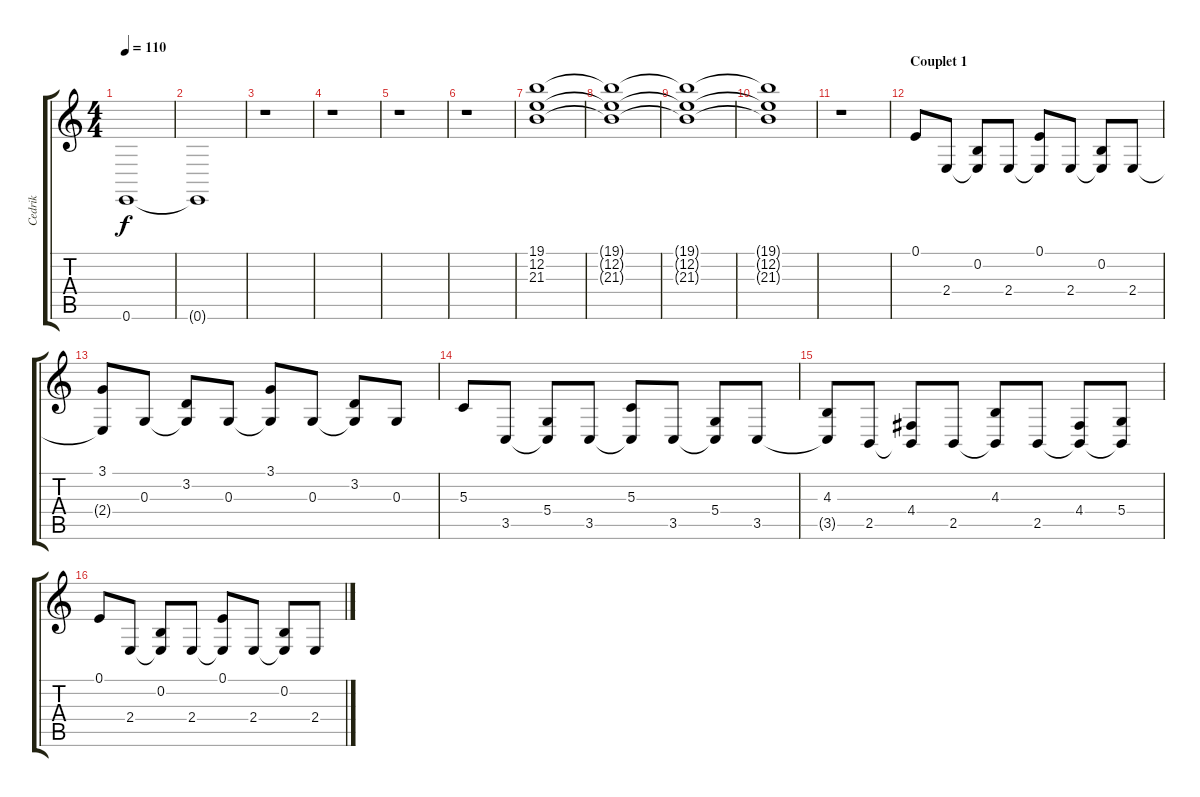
\track ("Cedrik" "Cedrik") {instrument acousticgrandpiano}
\staff {score tabs}
\tuning (E4 B3 G3 D3 A2 E2) {hide}
\ts (4 4)
\tempo 110
\clef g2
\ks c
0.6.1{dy f} |
0.6{t}.1 |
r.1 |
r.1 |
r.1 |
r.1 |
(19.1 12.2 21.3).1{volume 12 instrument stringensemble1} |
(19.1{t} 12.2{t} 21.3{t}).1 |
(19.1{t} 12.2{t} 21.3{t}).1 |
(19.1{t} 12.2{t} 21.3{t}).1 |
r.1 |
\section ("" "Couplet 1")
0.1.8{volume 16 instrument acousticgrandpiano} 2.4.8 (0.2 2.4{t}).8 2.4.8 (0.1 2.4{t}).8 2.4.8 (0.2 2.4{t}).8 2.4.8 |
(3.1 2.4{t}).8 0.3.8 (3.2 0.3{t}).8 0.3.8 (3.1 0.3{t}).8 0.3.8 (3.2 0.3{t}).8 0.3.8 |
5.3.8 3.5.8 (5.4 3.5{t}).8 3.5.8 (5.3 3.5{t}).8 3.5.8 (5.4 3.5{t}).8 3.5.8 |
(4.3 3.5{t}).8 2.5.8 (4.4 2.5{t}).8 2.5.8 (4.3 2.5{t}).8 2.5.8 (4.4 2.5{t}).8 (5.4 2.5{t}).8 |
0.1.8 2.4.8 (0.2 2.4{t}).8 2.4.8 (0.1 2.4{t}).8 2.4.8 (0.2 2.4{t}).8 2.4.8
